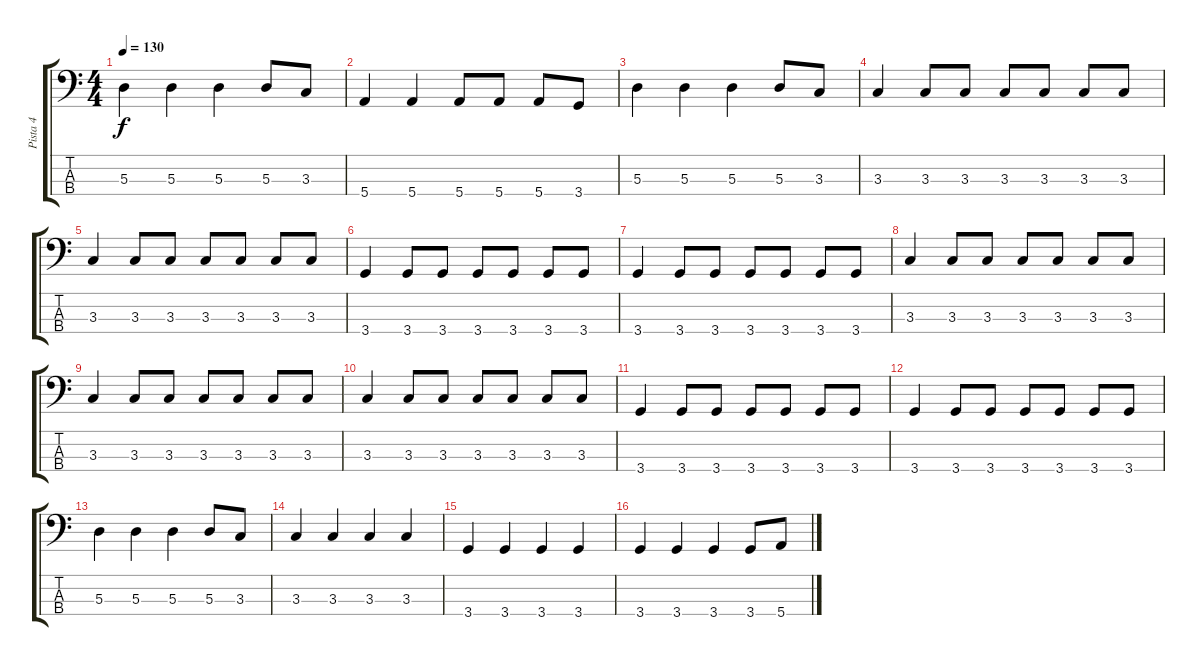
\track ("Pista 4" "Pista 4") {instrument acousticbass}
\staff {score tabs}
\tuning (G2 D2 A1 E1) {hide}
\ts (4 4)
\tempo 130
\clef f4
\ks c
5.3.4{dy f} 5.3.4 5.3.4 5.3.8 3.3.8 |
5.4.4 5.4.4 5.4.8 5.4.8 5.4.8 3.4.8 |
5.3.4 5.3.4 5.3.4 5.3.8 3.3.8 |
3.3.4 3.3.8 3.3.8 3.3.8 3.3.8 3.3.8 3.3.8 |
3.3.4 3.3.8 3.3.8 3.3.8 3.3.8 3.3.8 3.3.8 |
3.4.4 3.4.8 3.4.8 3.4.8 3.4.8 3.4.8 3.4.8 |
3.4.4 3.4.8 3.4.8 3.4.8 3.4.8 3.4.8 3.4.8 |
3.3.4 3.3.8 3.3.8 3.3.8 3.3.8 3.3.8 3.3.8 |
3.3.4 3.3.8 3.3.8 3.3.8 3.3.8 3.3.8 3.3.8 |
3.3.4 3.3.8 3.3.8 3.3.8 3.3.8 3.3.8 3.3.8 |
3.4.4 3.4.8 3.4.8 3.4.8 3.4.8 3.4.8 3.4.8 |
3.4.4 3.4.8 3.4.8 3.4.8 3.4.8 3.4.8 3.4.8 |
5.3.4 5.3.4 5.3.4 5.3.8 3.3.8 |
3.3.4 3.3.4 3.3.4 3.3.4 |
3.4.4 3.4.4 3.4.4 3.4.4 |
3.4.4 3.4.4 3.4.4 3.4.8 5.4.8
